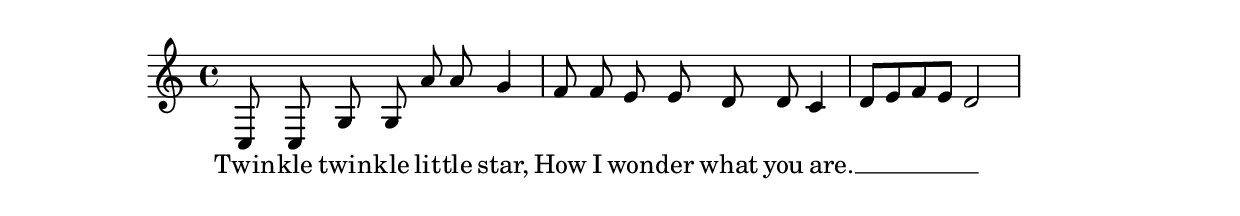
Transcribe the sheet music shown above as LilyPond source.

\version "2.18.2"

"/soprano/music" = \relative c {
  << \new Voice = "soprano_voice1" {
    c8 c g' g a' a g4
    f8 f e e d d c4 d8[ e f e] d2
  } >>
}
"/soprano/lyrics/voice1/1" = \lyricmode {
  Twin -- kle twin -- kle lit -- tle star,
  How I won -- der what you are. __ _ _
}

\book {
  \header {
  }

  \bookpart { 
    \score {
      \new OrchestraGroup \with { } <<
        \new StaffGroup \with { \consists "Bar_number_engraver"
          \override SpanBar #'break-visibility = #'#( #t #f #t ) } << 
          <<
            \new Staff = SopranoStaff \with { }
              \context Staff = SopranoStaff {
                \clef "treble"
                \set Staff.autoBeaming = ##f
                \"/soprano/music"
              }
            \new Lyrics \with { } {
              \lyricsto "soprano_voice1" { \"/soprano/lyrics/voice1/1" }
            }
          >>
        >>
      >>
      \layout { }
    }
  }
}
